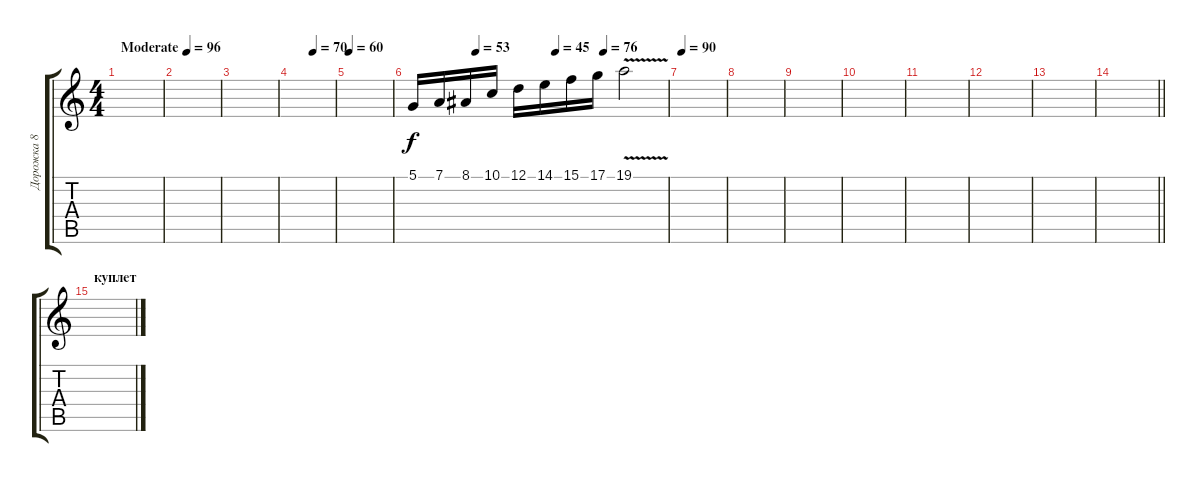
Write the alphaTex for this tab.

\track ("Дорожка 8" "Дорожка 8") {instrument musicbox}
\staff {score tabs}
\tuning (D4 A3 F3 C3 G2 D2) {hide}
\ts (4 4)
\tempo (96 "Moderate")
\tempo 80
\tempo (96 "Moderate")
\clef g2
\ks c
|
|
|
\tempo (70 0.5)
|
\tempo 60
|
\tempo (53 0.25)
\tempo (45 0.5625)
\tempo (76 0.75)
5.1.16 7.1.16 8.1.16 10.1.16 12.1.16 14.1.16 15.1.16 17.1.16 19.1{v}.2{dy f} |
\tempo 90
|
|
|
|
|
|
|
\barLineRight lightlight
|
\section ("" "куплет")
